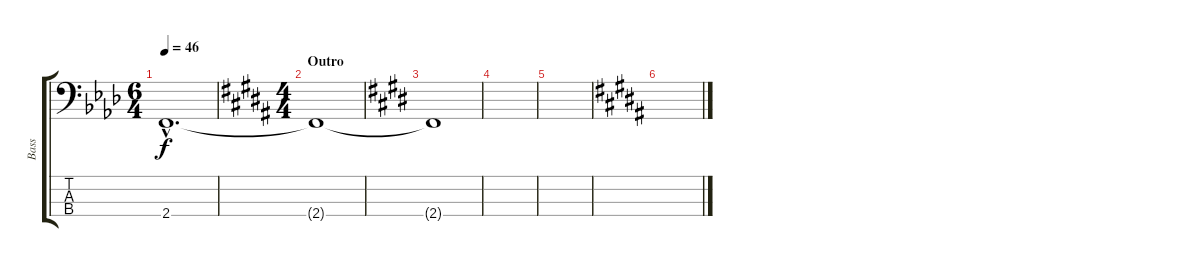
\track ("Bass" "Bass") {instrument electricbassfinger}
\staff {score tabs}
\tuning (Gb2 Db2 Ab1 Eb1) {hide}
\ts (6 4)
\tempo 46
\clef f4
\ks fminor
2.4{hac}.1{d dy f} |
\ts (4 4)
\section ("" "Outro")
\ks g#minor
2.4{t}.1 |
\ks c#minor
2.4{t}.1 |
|
|
\ks g#minor
